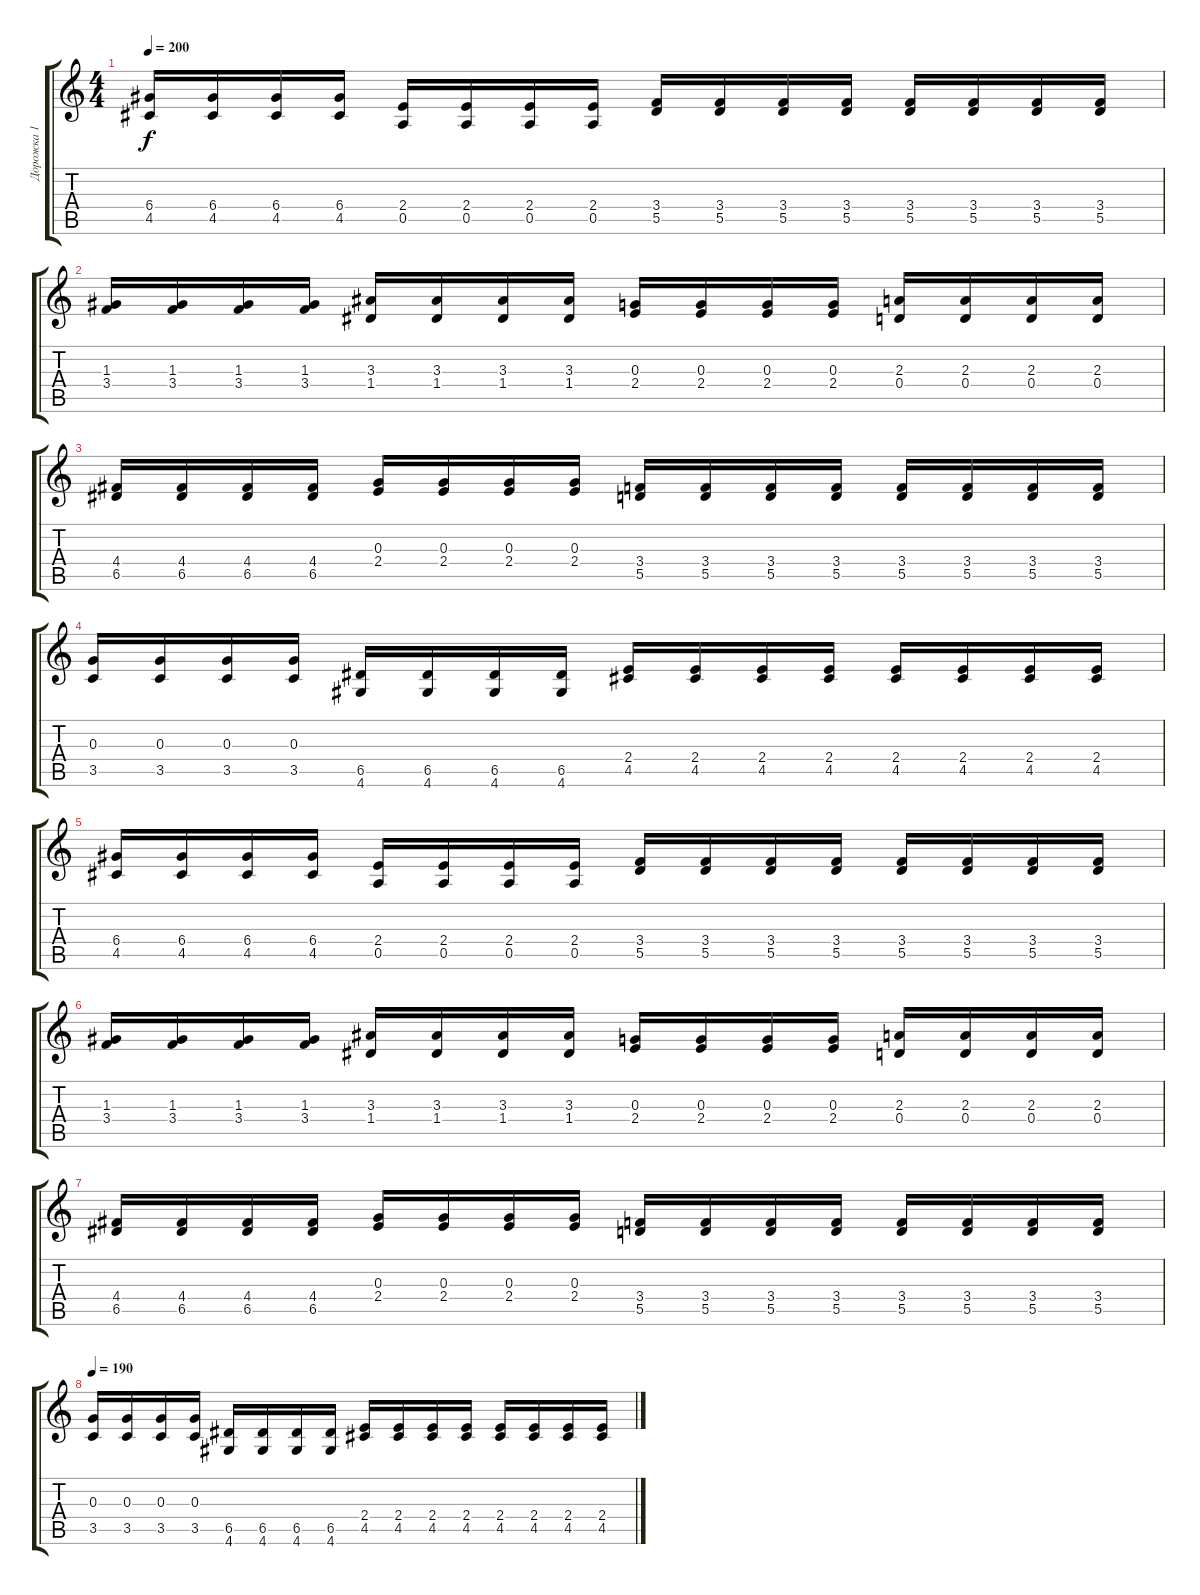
\track ("Дорожка 1" "Дорожка 1") {instrument distortionguitar}
\staff {score tabs}
\tuning (E4 B3 G3 D3 A2 E2) {hide}
\ts (4 4)
\tempo 200
\clef g2
\ks c
(6.4 4.5).16{dy f} (6.4 4.5).16 (6.4 4.5).16 (6.4 4.5).16 (2.4 0.5).16 (2.4 0.5).16 (2.4 0.5).16 (2.4 0.5).16 (3.4 5.5).16 (3.4 5.5).16 (3.4 5.5).16 (3.4 5.5).16 (3.4 5.5).16 (3.4 5.5).16 (3.4 5.5).16 (3.4 5.5).16 |
(1.3 3.4).16 (1.3 3.4).16 (1.3 3.4).16 (1.3 3.4).16 (3.3 1.4).16 (3.3 1.4).16 (3.3 1.4).16 (3.3 1.4).16 (0.3 2.4).16 (0.3 2.4).16 (0.3 2.4).16 (0.3 2.4).16 (2.3 0.4).16 (2.3 0.4).16 (2.3 0.4).16 (2.3 0.4).16 |
(4.4 6.5).16 (4.4 6.5).16 (4.4 6.5).16 (4.4 6.5).16 (0.3 2.4).16 (0.3 2.4).16 (0.3 2.4).16 (0.3 2.4).16 (3.4 5.5).16 (3.4 5.5).16 (3.4 5.5).16 (3.4 5.5).16 (3.4 5.5).16 (3.4 5.5).16 (3.4 5.5).16 (3.4 5.5).16 |
(0.3 3.5).16 (0.3 3.5).16 (0.3 3.5).16 (0.3 3.5).16 (6.5 4.6).16 (6.5 4.6).16 (6.5 4.6).16 (6.5 4.6).16 (2.4 4.5).16 (2.4 4.5).16 (2.4 4.5).16 (2.4 4.5).16 (2.4 4.5).16 (2.4 4.5).16 (2.4 4.5).16 (2.4 4.5).16 |
(6.4 4.5).16 (6.4 4.5).16 (6.4 4.5).16 (6.4 4.5).16 (2.4 0.5).16 (2.4 0.5).16 (2.4 0.5).16 (2.4 0.5).16 (3.4 5.5).16 (3.4 5.5).16 (3.4 5.5).16 (3.4 5.5).16 (3.4 5.5).16 (3.4 5.5).16 (3.4 5.5).16 (3.4 5.5).16 |
(1.3 3.4).16 (1.3 3.4).16 (1.3 3.4).16 (1.3 3.4).16 (3.3 1.4).16 (3.3 1.4).16 (3.3 1.4).16 (3.3 1.4).16 (0.3 2.4).16 (0.3 2.4).16 (0.3 2.4).16 (0.3 2.4).16 (2.3 0.4).16 (2.3 0.4).16 (2.3 0.4).16 (2.3 0.4).16 |
(4.4 6.5).16 (4.4 6.5).16 (4.4 6.5).16 (4.4 6.5).16 (0.3 2.4).16 (0.3 2.4).16 (0.3 2.4).16 (0.3 2.4).16 (3.4 5.5).16 (3.4 5.5).16 (3.4 5.5).16 (3.4 5.5).16 (3.4 5.5).16 (3.4 5.5).16 (3.4 5.5).16 (3.4 5.5).16 |
\tempo 190
(0.3 3.5).16 (0.3 3.5).16 (0.3 3.5).16 (0.3 3.5).16 (6.5 4.6).16 (6.5 4.6).16 (6.5 4.6).16 (6.5 4.6).16 (2.4 4.5).16 (2.4 4.5).16 (2.4 4.5).16 (2.4 4.5).16 (2.4 4.5).16 (2.4 4.5).16 (2.4 4.5).16 (2.4 4.5).16
